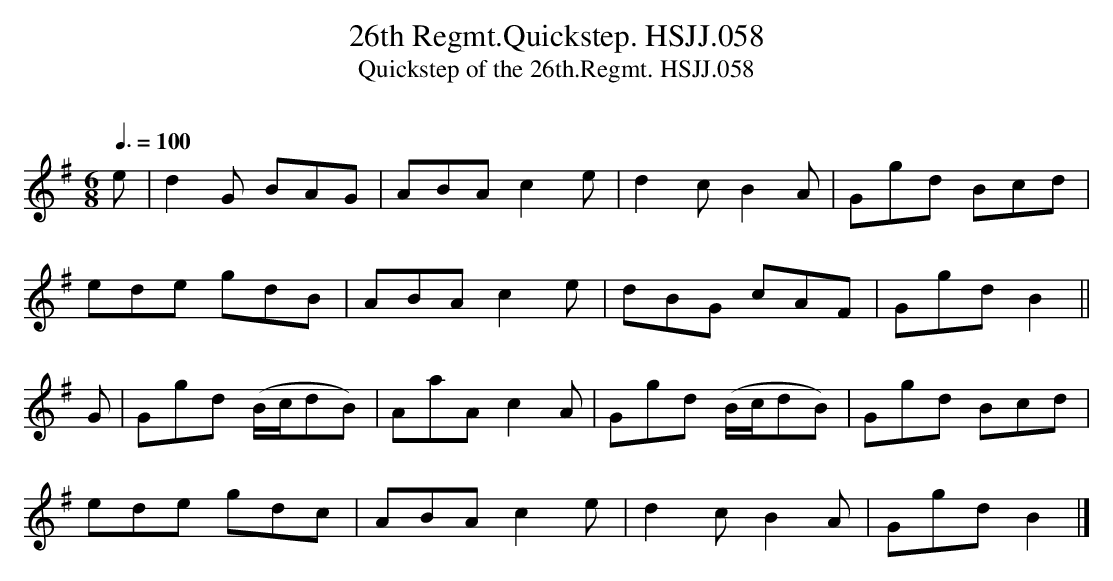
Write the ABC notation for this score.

X:1
T:26th Regmt.Quickstep. HSJJ.058
T:Quickstep of the 26th.Regmt. HSJJ.058
M:6/8
L:1/8
Q:3/8=100
O:
K:G
e|d2G BAG|ABAc2e|d2cB2A|Ggd Bcd|
ede gdB|ABAc2e|dBG cAF|GgdB2||
G|Ggd (B/c/dB)|AaA c2A|Ggd (B/c/dB)|Ggd Bcd|
ede gdc|ABA c2e|d2cB2A|GgdB2|]
